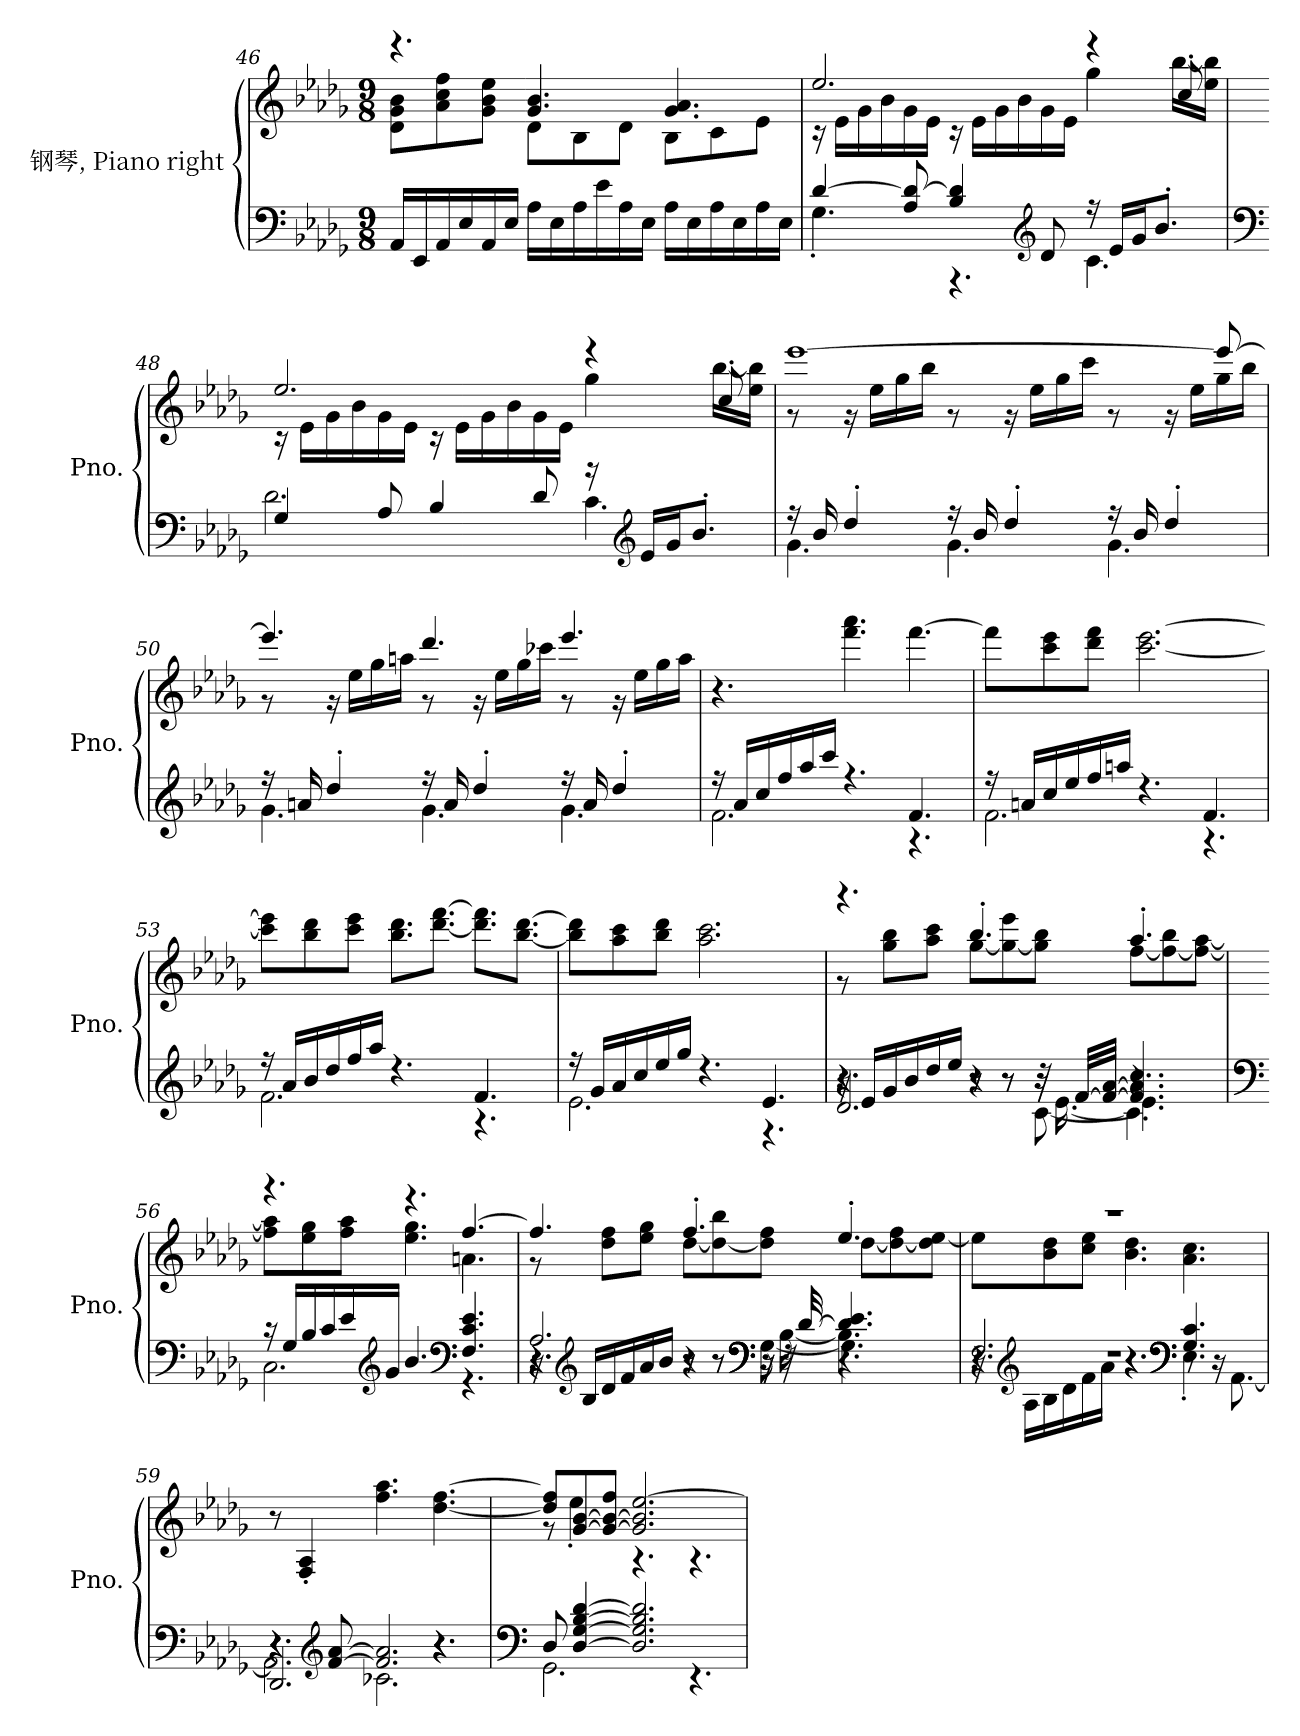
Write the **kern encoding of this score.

**kern	**kern
*part1	*part1
*staff2	*staff1
*I"钢琴, Piano right	*
*I'Pno.	*
!!LO:LB:g=z
*clefF4	*clefG2
*k[b-e-a-d-g-]	*k[b-e-a-d-g-]
*M9/8	*M9/8
*MM103	*MM103
=46	=46
*	*^
16AA-/LL	4.r	8d-\ 8g-\ 8b-\L
16EE-/	.	.
*	*MM104	*
16AA-/	.	8a-\ 8cc\ 8ff\
16E-/	.	.
16AA-/	.	8g-\ 8b-\ 8ee-\J
16E-/JJ	.	.
*	*MM100	*
16A-\LL	4.g-/ 4.b-/	8d-\L
16E-\	.	.
*	*MM102	*
16A-\	.	8B-\
16e-\	.	.
*	*MM103	*
16A-\	.	8d-\J
16E-\JJ	.	.
*	*MM100	*
16A-\LL	4.g-/ 4.a-/	8B-\L
16E-\	.	.
*	*MM102	*
16A-\	.	8c\
16E-\	.	.
*	*MM99	*
16A-\	.	8e-\J
16E-\JJ	.	.
=47	=47	=47
*	*MM97	*
*^	*	*
[4d-/	4.G-'\	2.ee-/	16r
.	.	.	16e-\LL
.	.	.	16g-\
.	.	.	16b-\
*	*	*MM100	*
8A-/ 8d-/_	.	.	16g-\
.	.	.	16e-\JJ
*	*	*MM98	*
4B-/ 4d-/]	4.r	.	16r
.	.	.	16e-\LL
.	.	.	16g-\
.	.	.	16b-\
*clefG2	*	*	*
*	*	*MM101	*
8d-/	.	.	16g-\
.	.	.	16e-\JJ
*	*	*MM96	*
16r	4.c\	4r	4gg-\
16e-/LL	.	.	.
16g-/J	.	.	.
8.b-'/J	.	.	.
*	*	*MM91	*
.	.	8cc'/	[16bb-\LL
.	.	.	16ee-\ 16bb-\]JJ
!!LO:LB:g=z	!!
=48	=48	=48	=48
*clefF4	*	*	*
*	*	*MM96	*
4G-/	2.d-\	2.ee-/	16r
.	.	.	16e-\LL
.	.	.	16g-\
.	.	.	16b-\
*	*	*MM97	*
8A-/	.	.	16g-\
.	.	.	16e-\JJ
*	*	*MM92	*
4B-/	.	.	16r
.	.	.	16e-\LL
.	.	.	16g-\
.	.	.	16b-\
*	*	*MM86	*
8d-/	.	.	16g-\
.	.	.	16e-\JJ
*	*	*MM89	*
16r	4.c\	4r	4gg-\
*clefG2	*	*	*
16e-/LL	.	.	.
16g-/J	.	.	.
8.b-'/J	.	.	.
*	*	*MM75	*
.	.	8cc'/	[16bb-\LL
.	.	.	16ee-\ 16bb-\]JJ
=49	=49	=49	=49
*	*	*MM92	*
16r	4.g-\	[1eee-	8r
16b-/	.	.	.
4dd-'/	.	.	16r
.	.	.	16ee-\LL
.	.	.	16gg-\
.	.	.	16bb-\JJ
*	*	*MM94	*
16r	4.g-\	.	8r
16b-/	.	.	.
4dd-'/	.	.	16r
.	.	.	16ee-\LL
.	.	.	16gg-\
.	.	.	16ccc\JJ
*	*	*MM94	*
16r	4.g-\	.	8r
16b-/	.	.	.
4dd-'/	.	.	16r
.	.	.	16ee-\LL
.	.	8eee-/_	16gg-\
*	*	*MM94	*
.	.	.	16bb-\JJ
!!LO:LB:g=z	!!
=50	=50	=50	=50
*	*	*MM90	*
16r	4.g-\	4.eee-/]	8r
16an/	.	.	.
4dd-'/	.	.	16r
.	.	.	16ee-\LL
.	.	.	16gg-\
.	.	.	16aan\JJ
*	*	*MM91	*
16r	4.g-\	4.ddd-/	8r
16a/	.	.	.
4dd-'/	.	.	16r
.	.	.	16ee-\LL
.	.	.	16gg-\
.	.	.	16ccc-X\JJ
*	*	*MM88	*
16r	4.g-\	4.eee-/	8r
16a/	.	.	.
*	*	*MM82	*
4dd-'/	.	.	16r
.	.	.	16ee-\LL
*	*	*MM77	*
.	.	.	16gg-\
*	*	*MM56	*
.	.	.	16aa\JJ
*	*	*v	*v
=51	=51	=51
*	*	*MM60
16r	2.f\	4.r
16a-/LL	.	.
16cc/	.	.
16ff/	.	.
16aa-/	.	.
16ccc/JJ	.	.
*	*	*MM67
4.r	.	4.fff\ 4.aaa-\
4.f/	4.r	[4.fff\
!!LO:LB:g=z
=52	=52	=52
*	*	*MM73
16r	2.f\	8fff\L]
16an/LL	.	.
*	*	*MM79
16cc/	.	8ccc\ 8eee-\
16ee-/	.	.
*	*	*MM77
16ff/	.	8ddd-\ 8fff\J
16aan/JJ	.	.
*	*	*MM71
4.r	.	[2.ccc\ [2.eee-\
4.f/	4.r	.
=53	=53	=53
*	*	*MM75
16r	2.f\	8ccc\] 8eee-\]L
16a-/LL	.	.
16b-/	.	8bb-\ 8ddd-\
16dd-/	.	.
*	*	*MM78
16ff/	.	8ccc\ 8eee-\J
16aa-/JJ	.	.
*	*	*MM67
4.r	.	8.bb-\ 8.ddd-\L
.	.	[8.ddd-\ [8.fff\J
4.f/	4.r	8.ddd-\] 8.fff\]L
.	.	[8.bb-\ [8.ddd-\J
=54	=54	=54
*	*	*MM74
16r	2.e-\	8bb-\] 8ddd-\]L
16g-/LL	.	.
*	*	*MM82
16a-/	.	8aa-\ 8ccc\
16cc/	.	.
*	*	*MM80
16ee-/	.	8bb-\ 8ddd-\J
16gg-/JJ	.	.
*	*	*MM71
4.r	.	2.aa-\ 2.ccc\
4.e-/	4.r	.
*v	*v	*
!!LO:PB:g=z
=55	=55
*	*MM77
*^	*^
*	*^	*	*
*	*	*^	*	*
16r	4.r	2.d-/	4.r	4.r	8r
16e-/LL	.	.	.	.	.
16g-/	.	.	.	.	8gg-\ 8bb-\L
16b-/	.	.	.	.	.
16dd-/	.	.	.	.	8aa-\ 8ccc\J
16ee-/JJ	.	.	.	.	.
*	*	*	*	*MM73	*
8r	8r	.	4r	4.bb-'/	[8gg-\L
*	*	*	*	*MM79	*
8r	8r	.	.	.	8gg-\_ 8eee-\
*	*	*	*	*MM75	*
16r	32r	.	[8c\	.	8gg-\] 8bb-\J
.	[16.e-\	.	.	.	.
[32f/LLL	.	.	.	.	.
32f/_ [32a-/JJJ	.	.	.	.	.
*	*	*	*	*MM78	*
4.f/] 4.a-/] 4.cc/	4.e-\]	4.r	4.c\]	4.aa-'/	[8ff\L
*	*	*	*	*MM80	*
.	.	.	.	.	8ff\_ 8bb-\
*	*	*	*	*MM77	*
.	.	.	.	.	8ff\_ [8aa-\J
*v	*v	*v	*v	*	*
=56	=56	=56
*clefF4	*	*
*	*MM78	*
*^	*	*
16r	2.C\	4.r	8ff\] 8aa-\]L
16G-/LL	.	.	.
16B-/	.	.	8ee-\ 8gg-\
16c/	.	.	.
*	*	*MM80	*
16e-/	.	.	8ff\ 8aa-\J
*clefG2	*	*	*
16g-/JJ	.	.	.
*	*	*MM76	*
4.b-/	.	4.r	4.ee-\ 4.gg-\
*clefF4	*	*	*
4.F/ 4.c/ 4.e-/	4.r	[4.ff/	4.an\
!!LO:LB:g=z	!!
=57	=57	=57	=57
*^	*^	*	*
16r	4.r	2.A-/	4.r	4.ff/]	8r
*clefG2	*	*	*	*	*
16B-/LL	.	.	.	.	.
16d-/	.	.	.	.	8dd-\ 8ff\L
16f/	.	.	.	.	.
16a-/	.	.	.	.	8ee-\ 8gg-\J
16b-/JJ	.	.	.	.	.
*	*	*	*	*MM73	*
8r	8r	.	4r	4.ff'/	[8dd-\L
*	*	*	*	*MM77	*
8r	8r	.	.	.	8dd-\_ 8bb-\
*clefF4	*	*	*	*	*
*	*	*	*	*MM75	*
16r	16r	.	[8G-\	.	8dd-\] 8ff\J
32r	[16B-\	.	.	.	.
[32d-/	.	.	.	.	.
*	*	*	*	*MM82	*
4.d-/] 4.e-/	4.B-\]	4.r	4.G-\]	4.ee-'/	[8dd-\L
*	*	*	*	*MM81	*
.	.	.	.	.	8dd-\_ 8ff\
*	*	*	*	*MM76	*
.	.	.	.	.	8dd-\] [8ee-\J
=58	=58	=58	=58	=58	=58
*	*	*	*	*MM79	*
8%9r	16r	2.F/	4.r	8%9r	8ee-\L]
*clefG2	*	*	*	*	*
.	16A-\LL	.	.	.	.
.	16B-\	.	.	.	8b-\ 8dd-\
.	16d-\	.	.	.	.
.	16f\	.	.	.	8cc\ 8ee-\J
.	16a-\JJ	.	.	.	.
*	*	*	*	*MM75	*
.	4.r	.	4.r	.	4.b-\ 4.dd-\
*clefF4	*	*	*	*	*
*	*	*	*	*MM60	*
.	4.E-'\	4.G-/ 4.c/	8r	.	4.a-\ 4.cc\
.	.	.	16r	.	.
.	.	.	[8.AA-\	.	.
*	*	*	*	*v	*v
!!LO:LB:g=z
=59	=59	=59	=59	=59
*	*	*	*	*MM64
4r	4.r	2.DD-/	2.AA-\]	8r
*	*	*	*	*MM72
.	.	.	.	4F/' 4A-/'
*clefG2	*	*	*	*
[8f/ [8a-/	.	.	.	.
*	*	*	*	*MM62
2.f/] 2.a-/]	2.c-X\	.	.	4.ff\ 4.aa-\
*	*	*	*	*MM63
.	.	4.r	4.r	[4.dd-\ [4.ff\
*v	*v	*v	*v	*
=60	=60
*clefF4	*
*	*MM69
*^	*^
8D-/	2.GG-\	8dd-/] 8ff/]L	8r
*	*	*MM72	*
[4D-/ [4G-/ [4B-/ [4d-/	.	[8g-/ [8b-/	4ee-'\
*	*	*MM65	*
.	.	8g-/_ 8b-/_ 8ff/J	.
*	*	*MM67	*
2.D-/] 2.G-/] 2.B-/] 2.d-/]	.	2.g-/] 2.b-/] [2.ee-/	4.r
.	4.r	.	4.r
*v	*v	*	*
*	*v	*v
=	=
*-	*-
